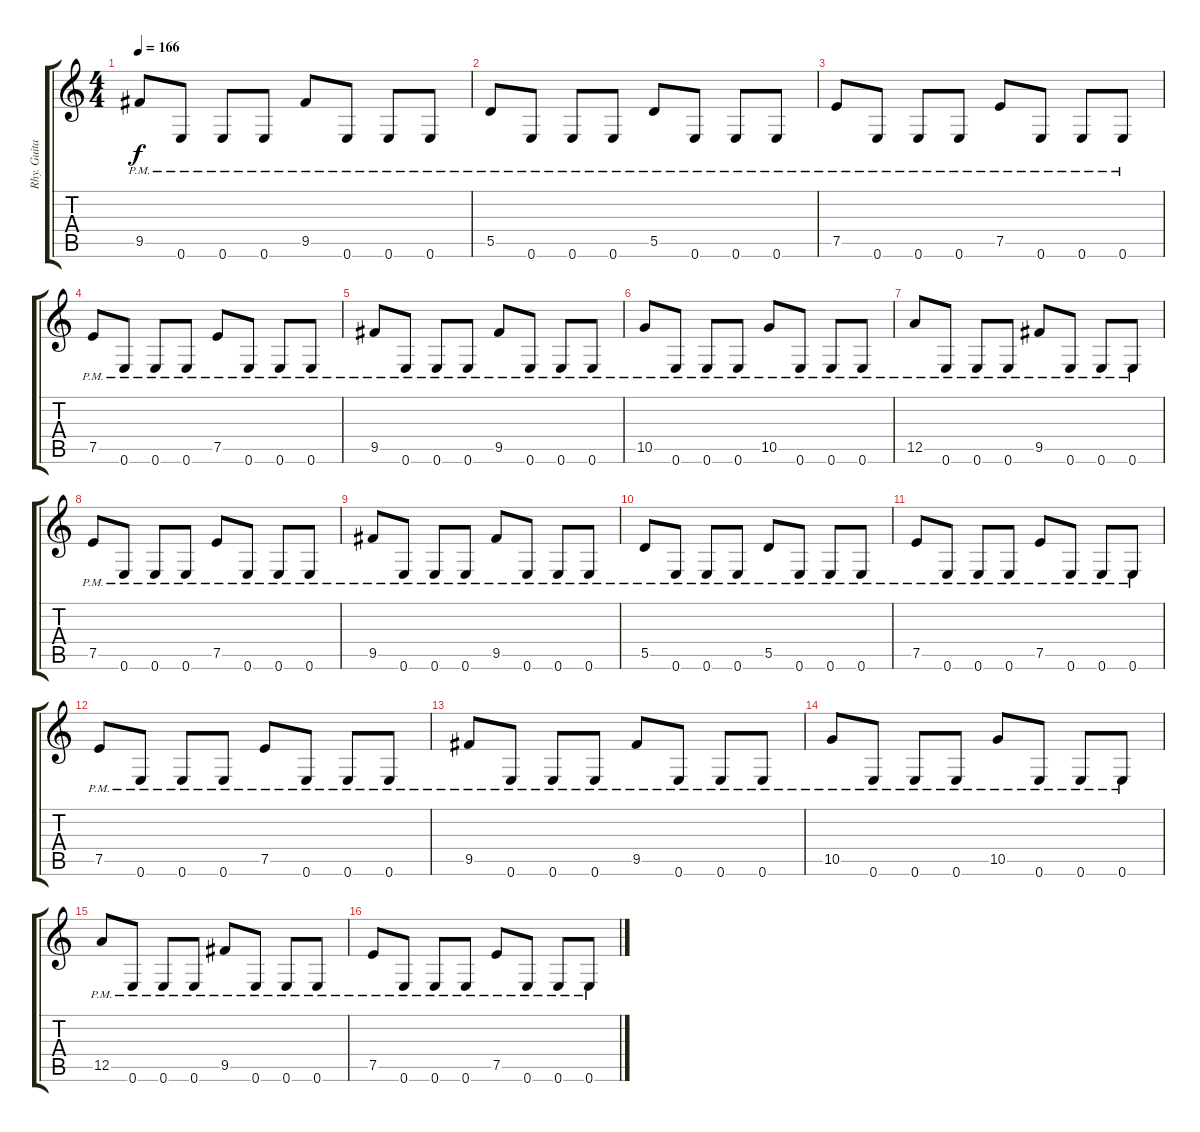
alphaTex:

\track ("Rhy. Guitar II" "Rhy. Guita") {instrument distortionguitar}
\staff {score tabs}
\tuning (E4 B3 G3 D3 A2 E2) {hide}
\ts (4 4)
\tempo 166
\clef g2
\ks c
9.5{pm}.8{dy f} 0.6{pm}.8 0.6{pm}.8 0.6{pm}.8 9.5{pm}.8 0.6{pm}.8 0.6{pm}.8 0.6{pm}.8 |
5.5{pm}.8 0.6{pm}.8 0.6{pm}.8 0.6{pm}.8 5.5{pm}.8 0.6{pm}.8 0.6{pm}.8 0.6{pm}.8 |
7.5{pm}.8 0.6{pm}.8 0.6{pm}.8 0.6{pm}.8 7.5{pm}.8 0.6{pm}.8 0.6{pm}.8 0.6{pm}.8 |
7.5{pm}.8 0.6{pm}.8 0.6{pm}.8 0.6{pm}.8 7.5{pm}.8 0.6{pm}.8 0.6{pm}.8 0.6{pm}.8 |
9.5{pm}.8 0.6{pm}.8 0.6{pm}.8 0.6{pm}.8 9.5{pm}.8 0.6{pm}.8 0.6{pm}.8 0.6{pm}.8 |
10.5{pm}.8 0.6{pm}.8 0.6{pm}.8 0.6{pm}.8 10.5{pm}.8 0.6{pm}.8 0.6{pm}.8 0.6{pm}.8 |
12.5{pm}.8 0.6{pm}.8 0.6{pm}.8 0.6{pm}.8 9.5{pm}.8 0.6{pm}.8 0.6{pm}.8 0.6{pm}.8 |
7.5{pm}.8 0.6{pm}.8 0.6{pm}.8 0.6{pm}.8 7.5{pm}.8 0.6{pm}.8 0.6{pm}.8 0.6{pm}.8 |
9.5{pm}.8 0.6{pm}.8 0.6{pm}.8 0.6{pm}.8 9.5{pm}.8 0.6{pm}.8 0.6{pm}.8 0.6{pm}.8 |
5.5{pm}.8 0.6{pm}.8 0.6{pm}.8 0.6{pm}.8 5.5{pm}.8 0.6{pm}.8 0.6{pm}.8 0.6{pm}.8 |
7.5{pm}.8 0.6{pm}.8 0.6{pm}.8 0.6{pm}.8 7.5{pm}.8 0.6{pm}.8 0.6{pm}.8 0.6{pm}.8 |
7.5{pm}.8 0.6{pm}.8 0.6{pm}.8 0.6{pm}.8 7.5{pm}.8 0.6{pm}.8 0.6{pm}.8 0.6{pm}.8 |
9.5{pm}.8 0.6{pm}.8 0.6{pm}.8 0.6{pm}.8 9.5{pm}.8 0.6{pm}.8 0.6{pm}.8 0.6{pm}.8 |
10.5{pm}.8 0.6{pm}.8 0.6{pm}.8 0.6{pm}.8 10.5{pm}.8 0.6{pm}.8 0.6{pm}.8 0.6{pm}.8 |
12.5{pm}.8 0.6{pm}.8 0.6{pm}.8 0.6{pm}.8 9.5{pm}.8 0.6{pm}.8 0.6{pm}.8 0.6{pm}.8 |
7.5{pm}.8 0.6{pm}.8 0.6{pm}.8 0.6{pm}.8 7.5{pm}.8 0.6{pm}.8 0.6{pm}.8 0.6{pm}.8
